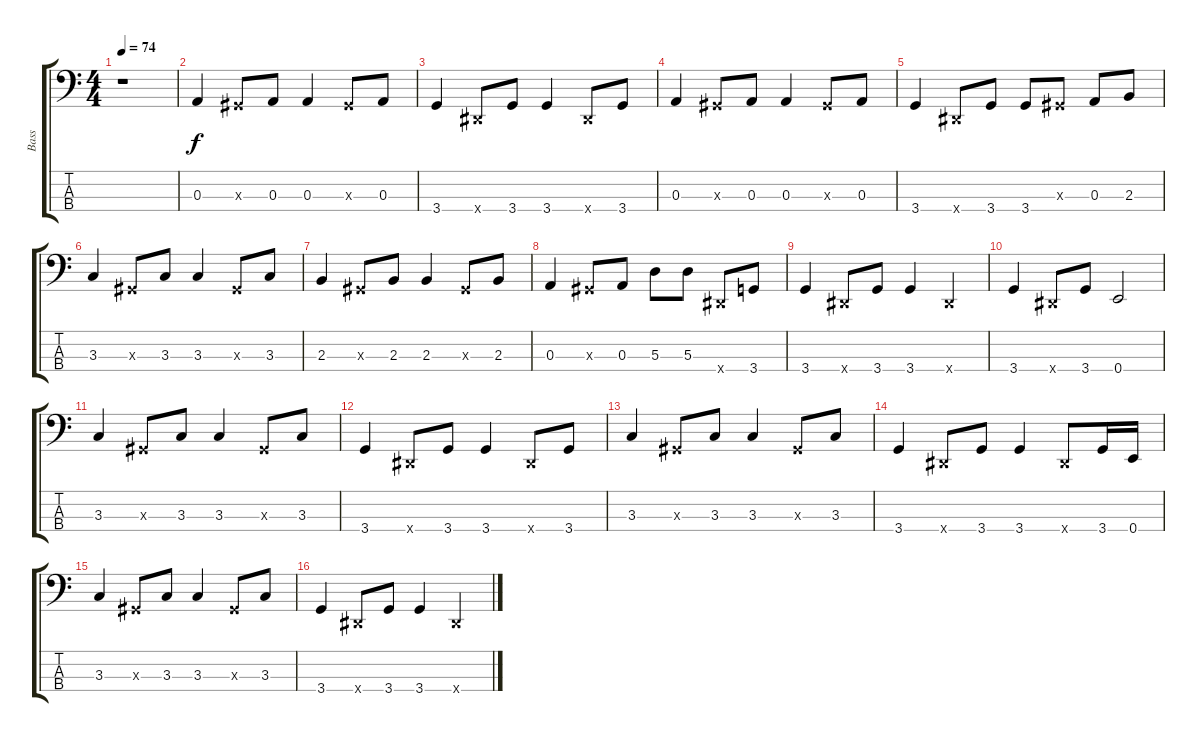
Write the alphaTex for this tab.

\track ("Bass" "Bass") {instrument electricbassfinger}
\staff {score tabs}
\tuning (G1 D1 A1 E1) {hide}
\ts (4 4)
\tempo 74
\clef f4
\ks c
r.1{dy f instrument electricbassfinger} |
0.3.4 -1.3{x}.8 0.3.8 0.3.4 -1.3{x}.8 0.3.8 |
3.4.4 -1.4{x}.8 3.4.8 3.4.4 -1.4{x}.8 3.4.8 |
0.3.4 -1.3{x}.8 0.3.8 0.3.4 -1.3{x}.8 0.3.8 |
3.4.4 -1.4{x}.8 3.4.8 3.4.8 -1.3{x}.8 0.3.8 2.3.8 |
3.3.4 -1.3{x}.8 3.3.8 3.3.4 -1.3{x}.8 3.3.8 |
2.3.4 -1.3{x}.8 2.3.8 2.3.4 -1.3{x}.8 2.3.8 |
0.3.4 -1.3{x}.8 0.3.8 5.3.8 5.3.8 -1.4{x}.8 3.4.8 |
3.4.4 -1.4{x}.8 3.4.8 3.4.4 -1.4{x}.4 |
3.4.4 -1.4{x}.8 3.4.8 0.4.2 |
3.3.4 -1.3{x}.8 3.3.8 3.3.4 -1.3{x}.8 3.3.8 |
3.4.4 -1.4{x}.8 3.4.8 3.4.4 -1.4{x}.8 3.4.8 |
3.3.4 -1.3{x}.8 3.3.8 3.3.4 -1.3{x}.8 3.3.8 |
3.4.4 -1.4{x}.8 3.4.8 3.4.4 -1.4{x}.8 3.4.16 0.4.16 |
3.3.4 -1.3{x}.8 3.3.8 3.3.4 -1.3{x}.8 3.3.8 |
3.4.4 -1.4{x}.8 3.4.8 3.4.4 -1.4{x}.4
